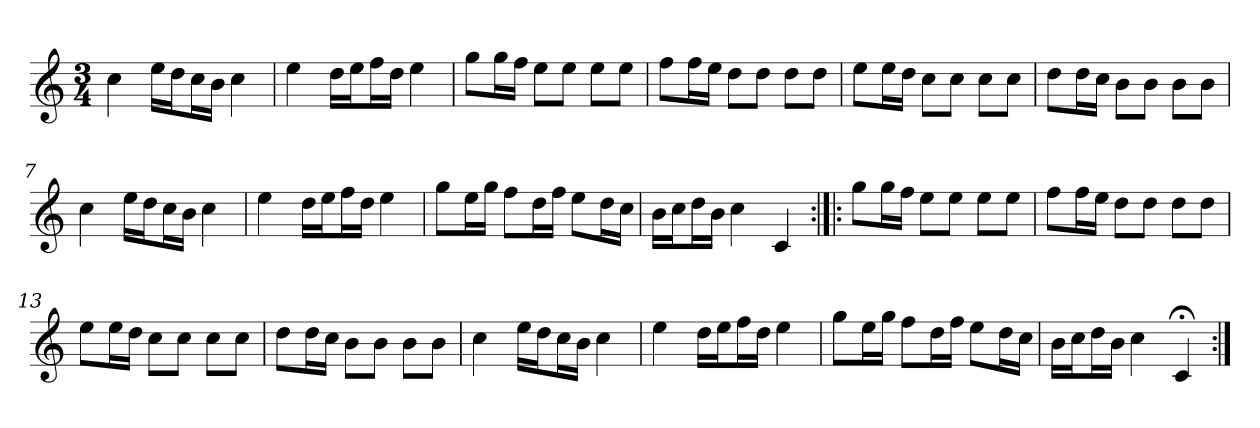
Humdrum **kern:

**kern
*part1
*staff1
*clefG2
*k[]
*C:
*M3/4
*MM120
=1
4cc
16ee\LL
16dd\J
16cc\L
16b\JJ
4cc
=2
4ee
16dd\LL
16ee\J
16ff\L
16dd\JJ
4ee
=3
8gg\L
16gg\L
16ff\JJ
8ee\L
8ee\J
8ee\L
8ee\J
=4
8ff\L
16ff\L
16ee\JJ
8dd\L
8dd\J
8dd\L
8dd\J
=5
8ee\L
16ee\L
16dd\JJ
8cc\L
8cc\J
8cc\L
8cc\J
=6
8dd\L
16dd\L
16cc\JJ
8b\L
8b\J
8b\L
8b\J
=7
4cc
16ee\LL
16dd\J
16cc\L
16b\JJ
4cc
=8
4ee
16dd\LL
16ee\J
16ff\L
16dd\JJ
4ee
=9
8gg\L
16ee\L
16gg\JJ
8ff\L
16dd\L
16ff\JJ
8ee\L
16dd\L
16cc\JJ
=10
16b\LL
16cc\J
16dd\L
16b\JJ
4cc
4c
=11:|!|:
8gg\L
16gg\L
16ff\JJ
8ee\L
8ee\J
8ee\L
8ee\J
=12
8ff\L
16ff\L
16ee\JJ
8dd\L
8dd\J
8dd\L
8dd\J
=13
8ee\L
16ee\L
16dd\JJ
8cc\L
8cc\J
8cc\L
8cc\J
=14
8dd\L
16dd\L
16cc\JJ
8b\L
8b\J
8b\L
8b\J
=15
4cc
16ee\LL
16dd\J
16cc\L
16b\JJ
4cc
=16
4ee
16dd\LL
16ee\J
16ff\L
16dd\JJ
4ee
=17
8gg\L
16ee\L
16gg\JJ
8ff\L
16dd\L
16ff\JJ
8ee\L
16dd\L
16cc\JJ
=18
16b\LL
16cc\J
16dd\L
16b\JJ
4cc
4c;<
=:|!
*-
